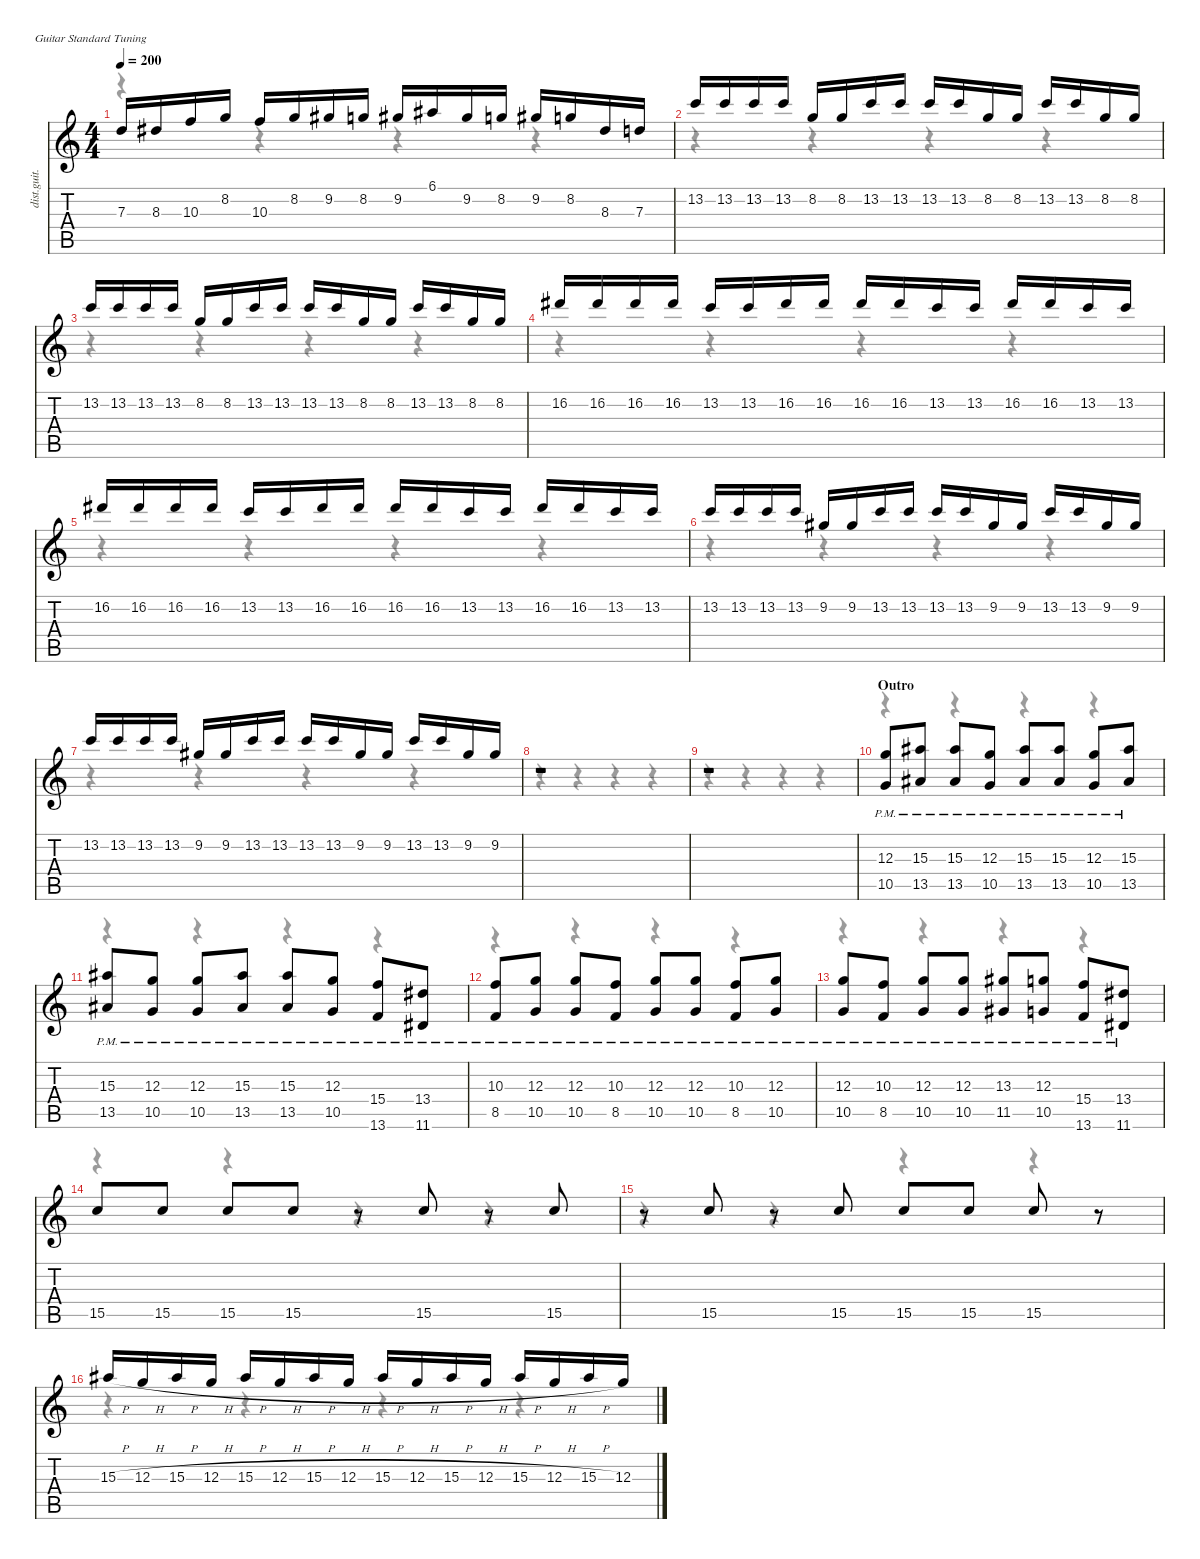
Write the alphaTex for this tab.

\hideDynamics
\bracketExtendMode nobrackets
\otherSystemsTrackNameOrientation horizontal
\track ("Lead 2" "dist.guit.") {instrument distortionguitar}
\staff {score tabs}
\tuning (E4 B3 G3 D3 A2 E2)
\voice
\ts (4 4)
\scale
1.09391
\tempo 200
\accidentals auto
\clef g2
\ottava regular
\simile none
\ks c
7.3.16{dy mf} 8.3{acc #}.16 10.3.16 8.2.16 10.3.16 8.2.16 9.2{acc #}.16 8.2.16 9.2{acc #}.16 6.1{acc #}.16 9.2{acc #}.16 8.2.16 9.2{acc #}.16 8.2.16 8.3{acc #}.16 7.3.16 |
\section ("" "")
\scale
0.978277 13.2.16 13.2.16 13.2.16 13.2.16 8.2.16 8.2.16 13.2.16 13.2.16 13.2.16 13.2.16 8.2.16 8.2.16 13.2.16 13.2.16 8.2.16 8.2.16 |
\scale
0.978277 13.2.16 13.2.16 13.2.16 13.2.16 8.2.16 8.2.16 13.2.16 13.2.16 13.2.16 13.2.16 8.2.16 8.2.16 13.2.16 13.2.16 8.2.16 8.2.16 |
\scale
0.978277 16.2{acc #}.16 16.2{acc #}.16 16.2{acc #}.16 16.2{acc #}.16 13.2.16 13.2.16 16.2{acc #}.16 16.2{acc #}.16 16.2{acc #}.16 16.2{acc #}.16 13.2.16 13.2.16 16.2{acc #}.16 16.2{acc #}.16 13.2.16 13.2.16 |
\scale
0.978277 16.2{acc #}.16 16.2{acc #}.16 16.2{acc #}.16 16.2{acc #}.16 13.2.16 13.2.16 16.2{acc #}.16 16.2{acc #}.16 16.2{acc #}.16 16.2{acc #}.16 13.2.16 13.2.16 16.2{acc #}.16 16.2{acc #}.16 13.2.16 13.2.16 |
\scale
0.992988 13.2.16 13.2.16 13.2.16 13.2.16 9.2{acc #}.16 9.2{acc #}.16 13.2.16 13.2.16 13.2.16 13.2.16 9.2{acc #}.16 9.2{acc #}.16 13.2.16 13.2.16 9.2{acc #}.16 9.2{acc #}.16 |
\scale
1.06188 13.2.16 13.2.16 13.2.16 13.2.16 9.2{acc #}.16 9.2{acc #}.16 13.2.16 13.2.16 13.2.16 13.2.16 9.2{acc #}.16 9.2{acc #}.16 13.2.16 13.2.16 9.2{acc #}.16 9.2{acc #}.16 |
\scale
0.975825 r.1 |
\scale
0.998382 r.1 |
\section ("" "Outro")
\scale
0.988084 (12.3{pm} 10.5{pm}).8{dy f} (15.3{pm acc #} 13.5{pm acc #}).8 (15.3{pm acc #} 13.5{pm acc #}).8 (12.3{pm} 10.5{pm}).8 (15.3{pm acc #} 13.5{pm acc #}).8 (15.3{pm acc #} 13.5{pm acc #}).8 (12.3{pm} 10.5{pm}).8 (15.3{pm acc #} 13.5{pm acc #}).8 |
\scale
0.975825 (15.3{pm acc #} 13.5{pm acc #}).8 (12.3{pm} 10.5{pm}).8 (12.3{pm} 10.5{pm}).8 (15.3{pm acc #} 13.5{pm acc #}).8 (15.3{pm acc #} 13.5{pm acc #}).8 (12.3{pm} 10.5{pm}).8 (15.4{pm} 13.6{pm}).8 (13.4{pm acc #} 11.6{pm acc #}).8 |
\scale
1.09592 (10.3{pm} 8.5{pm}).8 (12.3{pm} 10.5{pm}).8 (12.3{pm} 10.5{pm}).8 (10.3{pm} 8.5{pm}).8 (12.3{pm} 10.5{pm}).8 (12.3{pm} 10.5{pm}).8 (10.3{pm} 8.5{pm}).8 (12.3{pm} 10.5{pm}).8 |
\scale
0.992595 (12.3{pm} 10.5{pm}).8 (10.3{pm} 8.5{pm}).8 (12.3{pm} 10.5{pm}).8 (12.3{pm} 10.5{pm}).8 (13.3{pm acc #} 11.5{pm acc #}).8 (12.3{pm} 10.5{pm}).8 (15.4{pm} 13.6{pm}).8 (13.4{pm acc #} 11.6{pm acc #}).8 |
\scale
0.992595 15.5.8 15.5.8 15.5.8 15.5.8 r.8 15.5.8 r.8 15.5.8 |
\scale
0.992595 r.8 15.5.8 r.8 15.5.8 15.5.8 15.5.8 15.5.8 r.8 |
\scale
0.975432 15.3{h acc #}.16 12.3{h}.16 15.3{h acc #}.16 12.3{h}.16 15.3{h acc #}.16 12.3{h}.16 15.3{h acc #}.16 12.3{h}.16 15.3{h acc #}.16 12.3{h}.16 15.3{h acc #}.16 12.3{h}.16 15.3{h acc #}.16 12.3{h}.16 15.3{h acc #}.16 12.3.16
\voice
\clef g2
\ottava regular
\simile none
\ks c
r.4{dy mf} r.4 r.4 r.4 |
r.4 r.4 r.4 r.4 |
r.4 r.4 r.4 r.4 |
r.4 r.4 r.4 r.4 |
r.4 r.4 r.4 r.4 |
r.4 r.4 r.4 r.4 |
r.4 r.4 r.4 r.4 |
r.4 r.4 r.4 r.4 |
r.4 r.4 r.4 r.4 |
r.4 r.4 r.4 r.4 |
r.4 r.4 r.4 r.4 |
r.4 r.4 r.4 r.4 |
r.4 r.4 r.4 r.4 |
r.4 r.4 r.4 r.4 |
r.4 r.4 r.4 r.4 |
r.4 r.4 r.4 r.4
